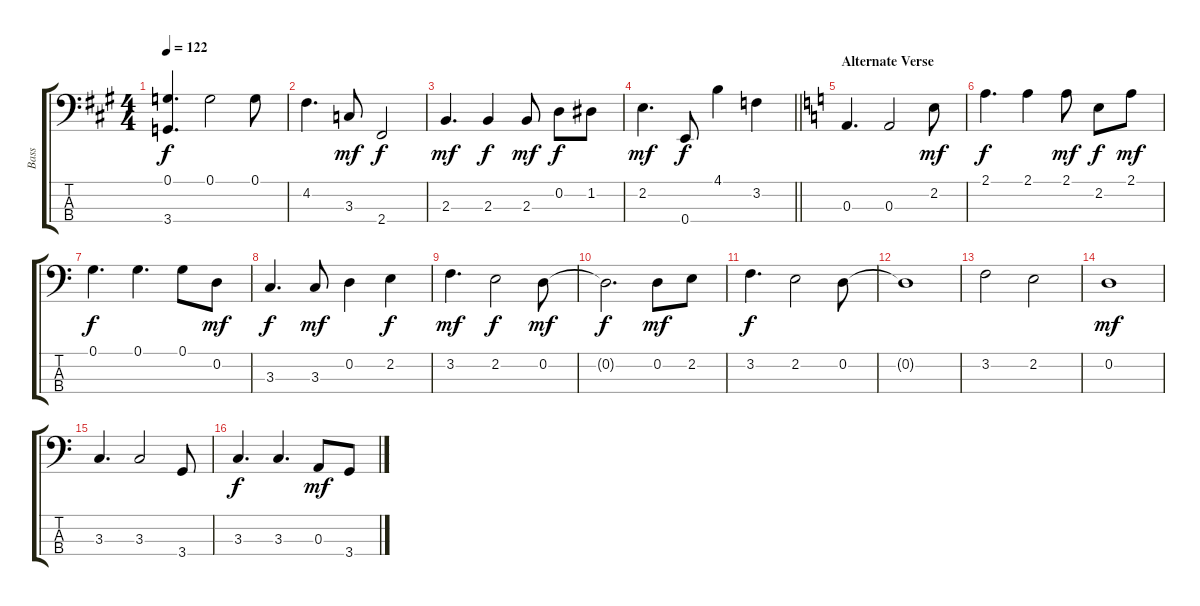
\track ("Bass" "Bass") {instrument electricbassfinger}
\staff {score tabs}
\tuning (G2 D2 A1 E1) {hide}
\ts (4 4)
\tempo 122
\clef f4
\ks a
(0.1 3.4).4{d dy f} 0.1.2 0.1.8 |
4.2.4{d} 3.3.8{dy mf} 2.4.2{dy f} |
2.3.4{d dy mf} 2.3.4{dy f} 2.3.8{dy mf} 0.2.8{dy f} 1.2.8 |
\barLineRight lightlight
2.2.4{d dy mf} 0.4.8{dy f} 4.1.4 3.2.4 |
\section ("" "Alternate Verse")
\ks c
0.3.4{d} 0.3.2 2.2.8{dy mf} |
2.1.4{d dy f} 2.1.4 2.1.8{dy mf} 2.2.8{dy f} 2.1.8{dy mf} |
0.1.4{d dy f} 0.1.4{d} 0.1.8 0.2.8{dy mf} |
3.3.4{d dy f} 3.3.8{dy mf} 0.2.4 2.2.4{dy f} |
3.2.4{d dy mf} 2.2.2{dy f} 0.2.8{dy mf} |
0.2{t}.2{d dy f} 0.2.8{dy mf} 2.2.8 |
3.2.4{d dy f} 2.2.2 0.2.8 |
0.2{t}.1 |
3.2.2 2.2.2 |
0.2.1{dy mf} |
3.3.4{d} 3.3.2 3.4.8 |
3.3.4{d dy f} 3.3.4{d} 0.3.8{dy mf} 3.4.8
